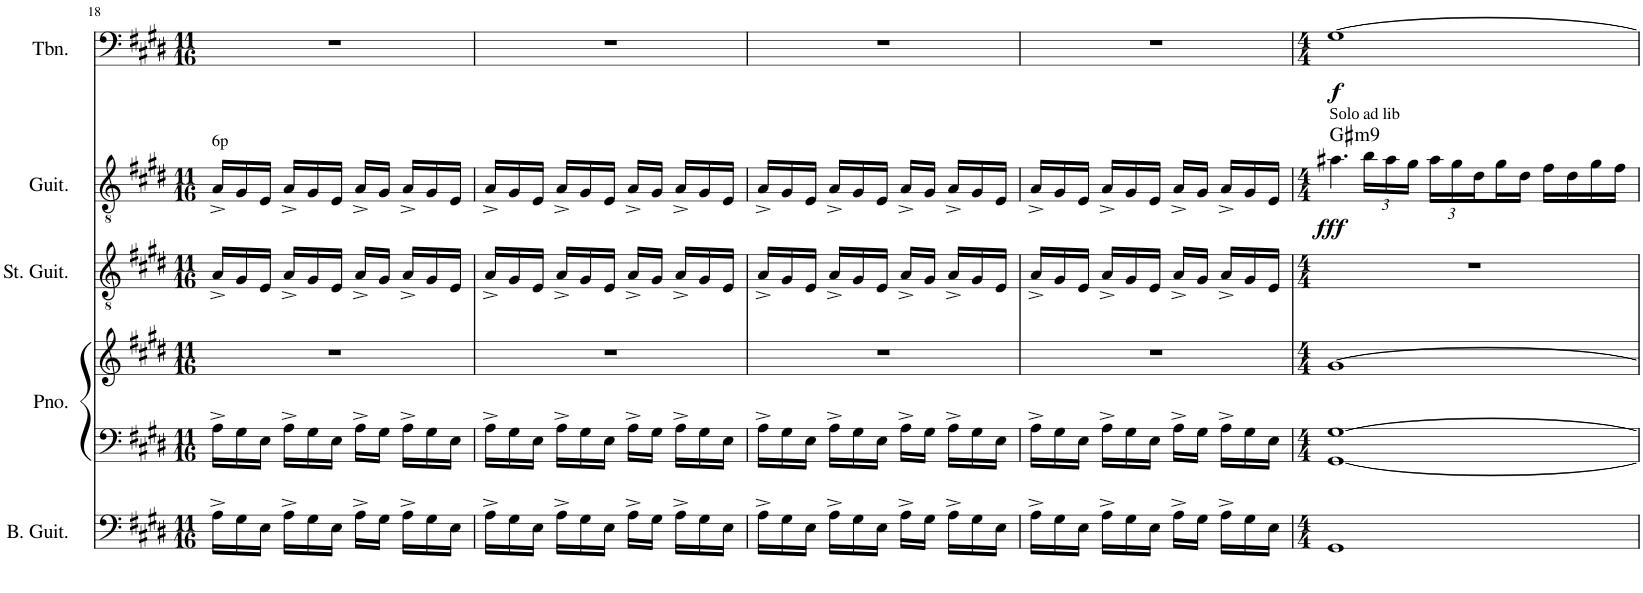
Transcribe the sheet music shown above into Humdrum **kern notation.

**kern	**kern	**kern	**kern	**kern	**dynam	**harte	**kern	**dynam
*part5	*part4	*part4	*part3	*part2	*part2	*part2	*part1	*part1
*staff6	*staff5	*staff4	*staff3	*staff2	*staff2	*	*staff1	*staff1
*I"Bass Guitar	*I"Piano	*	*I"Stunt Guitar	*I"Guitar	*	*	*I"Trombone	*
*I'B. Guit.	*I'Pno.	*	*I'St. Guit.	*I'Guit.	*	*	*I'Tbn.	*
!!LO:PB:g=z
*clefF4	*clefF4	*clefG2	*clefGv2	*clefGv2	*	*	*clefF4	*
*Trd7c12	*	*	*	*	*	*	*	*
*k[f#c#g#d#]	*k[f#c#g#d#]	*k[f#c#g#d#]	*k[f#c#g#d#]	*k[f#c#g#d#]	*	*	*k[f#c#g#d#]	*
*M11/16	*M11/16	*M11/16	*M11/16	*M11/16	*	*	*M11/16	*
=18	=18	=18	=18	=18	=18	=18	=18	=18
!	!	!	!	!LO:TX:a:t=6p	!	!	!	!
16A^\LL	16A^\LL	16%11r	16A^/LL	16A^/LL	.	.	16%11r	.
16G#\	16G#\	.	16G#/	16G#/	.	.	.	.
16E\JJ	16E\JJ	.	16E/JJ	16E/JJ	.	.	.	.
16A^\LL	16A^\LL	.	16A^/LL	16A^/LL	.	.	.	.
16G#\	16G#\	.	16G#/	16G#/	.	.	.	.
16E\JJ	16E\JJ	.	16E/JJ	16E/JJ	.	.	.	.
16A^\LL	16A^\LL	.	16A^/LL	16A^/LL	.	.	.	.
16G#\JJ	16G#\JJ	.	16G#/JJ	16G#/JJ	.	.	.	.
16A^\LL	16A^\LL	.	16A^/LL	16A^/LL	.	.	.	.
16G#\	16G#\	.	16G#/	16G#/	.	.	.	.
16E\JJ	16E\JJ	.	16E/JJ	16E/JJ	.	.	.	.
=19	=19	=19	=19	=19	=19	=19	=19	=19
16A^\LL	16A^\LL	16%11r	16A^/LL	16A^/LL	.	.	16%11r	.
16G#\	16G#\	.	16G#/	16G#/	.	.	.	.
16E\JJ	16E\JJ	.	16E/JJ	16E/JJ	.	.	.	.
16A^\LL	16A^\LL	.	16A^/LL	16A^/LL	.	.	.	.
16G#\	16G#\	.	16G#/	16G#/	.	.	.	.
16E\JJ	16E\JJ	.	16E/JJ	16E/JJ	.	.	.	.
16A^\LL	16A^\LL	.	16A^/LL	16A^/LL	.	.	.	.
16G#\JJ	16G#\JJ	.	16G#/JJ	16G#/JJ	.	.	.	.
16A^\LL	16A^\LL	.	16A^/LL	16A^/LL	.	.	.	.
16G#\	16G#\	.	16G#/	16G#/	.	.	.	.
16E\JJ	16E\JJ	.	16E/JJ	16E/JJ	.	.	.	.
=20	=20	=20	=20	=20	=20	=20	=20	=20
16A^\LL	16A^\LL	16%11r	16A^/LL	16A^/LL	.	.	16%11r	.
16G#\	16G#\	.	16G#/	16G#/	.	.	.	.
16E\JJ	16E\JJ	.	16E/JJ	16E/JJ	.	.	.	.
16A^\LL	16A^\LL	.	16A^/LL	16A^/LL	.	.	.	.
16G#\	16G#\	.	16G#/	16G#/	.	.	.	.
16E\JJ	16E\JJ	.	16E/JJ	16E/JJ	.	.	.	.
16A^\LL	16A^\LL	.	16A^/LL	16A^/LL	.	.	.	.
16G#\JJ	16G#\JJ	.	16G#/JJ	16G#/JJ	.	.	.	.
16A^\LL	16A^\LL	.	16A^/LL	16A^/LL	.	.	.	.
16G#\	16G#\	.	16G#/	16G#/	.	.	.	.
16E\JJ	16E\JJ	.	16E/JJ	16E/JJ	.	.	.	.
=21	=21	=21	=21	=21	=21	=21	=21	=21
16A^\LL	16A^\LL	16%11r	16A^/LL	16A^/LL	.	.	16%11r	.
16G#\	16G#\	.	16G#/	16G#/	.	.	.	.
16E\JJ	16E\JJ	.	16E/JJ	16E/JJ	.	.	.	.
16A^\LL	16A^\LL	.	16A^/LL	16A^/LL	.	.	.	.
16G#\	16G#\	.	16G#/	16G#/	.	.	.	.
16E\JJ	16E\JJ	.	16E/JJ	16E/JJ	.	.	.	.
16A^\LL	16A^\LL	.	16A^/LL	16A^/LL	.	.	.	.
16G#\JJ	16G#\JJ	.	16G#/JJ	16G#/JJ	.	.	.	.
16A^\LL	16A^\LL	.	16A^/LL	16A^/LL	.	.	.	.
16G#\	16G#\	.	16G#/	16G#/	.	.	.	.
16E\JJ	16E\JJ	.	16E/JJ	16E/JJ	.	.	.	.
=22	=22	=22	=22	=22	=22	=22	=22	=22
*M4/4	*M4/4	*M4/4	*M4/4	*M4/4	*	*	*M4/4	*
!	!	!	!	!LO:TX:a:t=Solo	!	!	!	!
!	!	!	!	!	!LO:DY:b	!LO:H:kt=m9	!	!LO:DY:b
1GG#	[1GG# [>1G#	[>1g#	1r	4.a#X\	fff	G#:min9	[1G#	f
*	*	*	*	*Xbrackettup	*	*	*	*
!	!	!	!	!LO:TX:a:t=ad lib	!	!	!	!
.	.	.	.	24b\LL	.	.	.	.
.	.	.	.	24a#\	.	.	.	.
.	.	.	.	24g#\JJ	.	.	.	.
.	.	.	.	24a#\LL	.	.	.	.
.	.	.	.	24g#\	.	.	.	.
.	.	.	.	24d#\	.	.	.	.
.	.	.	.	16g#\	.	.	.	.
.	.	.	.	16d#\JJ	.	.	.	.
.	.	.	.	16f#\LL	.	.	.	.
.	.	.	.	16d#\	.	.	.	.
.	.	.	.	16g#\	.	.	.	.
.	.	.	.	16f#\JJ	.	.	.	.
=	=	=	=	=	=	=	=	=
*-	*-	*-	*-	*-	*-	*-	*-	*-
